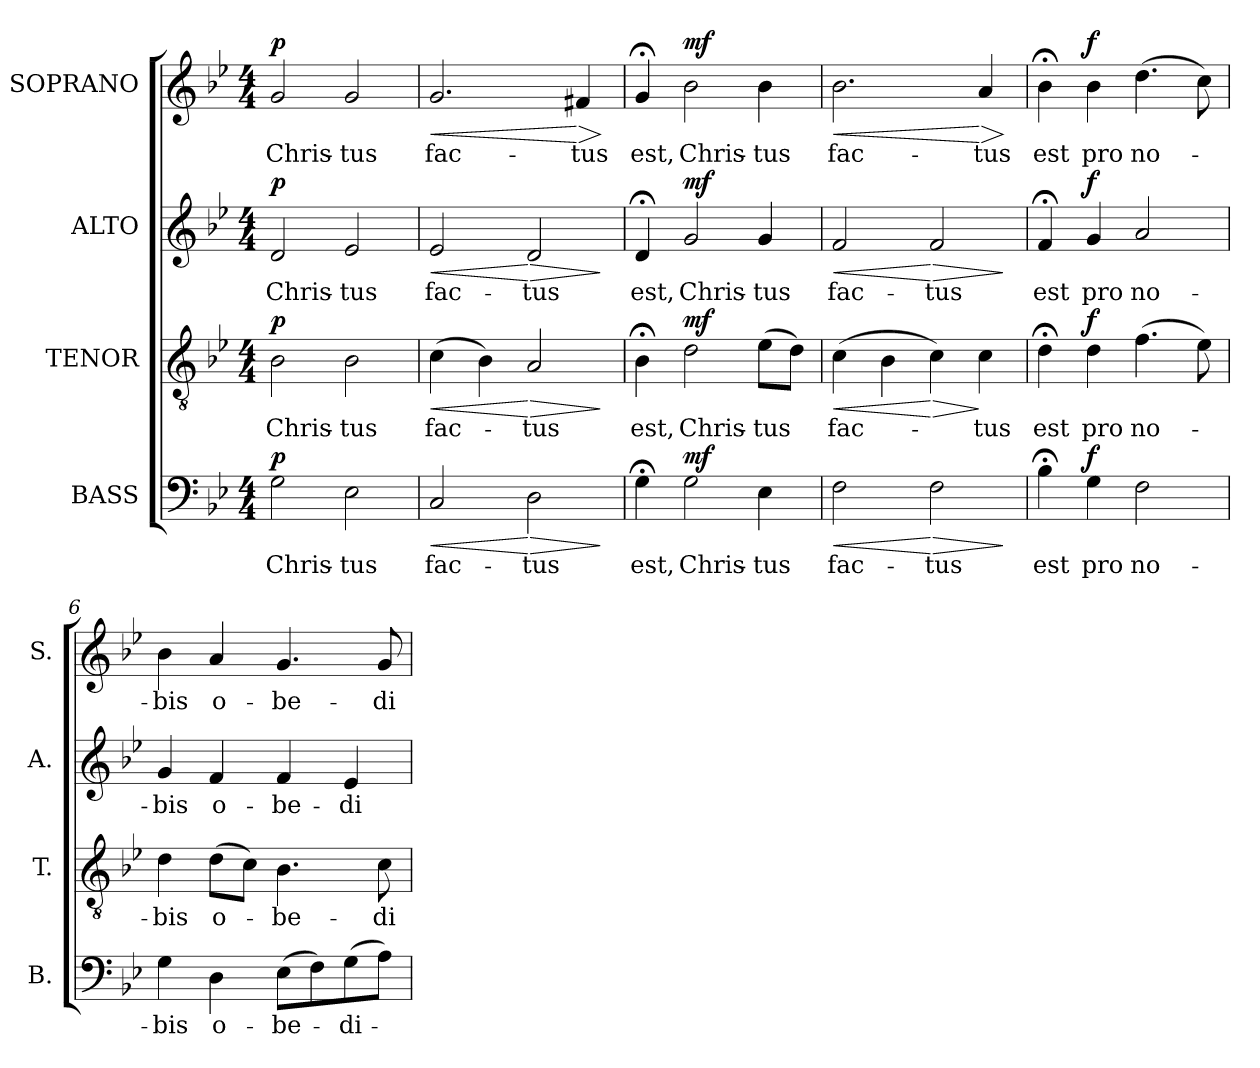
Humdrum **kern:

**kern	**text	**dynam	**kern	**text	**dynam	**kern	**text	**dynam	**kern	**text	**dynam
*part4	*part4	*part4	*part3	*part3	*part3	*part2	*part2	*part2	*part1	*part1	*part1
*staff4	*staff4	*staff4	*staff3	*staff3	*staff3	*staff2	*staff2	*staff2	*staff1	*staff1	*staff1
*I"BASS	*	*	*I"TENOR	*	*	*I"ALTO	*	*	*I"SOPRANO	*	*
*I'B.	*	*	*I'T.	*	*	*I'A.	*	*	*I'S.	*	*
!!LO:PB:g=z
*clefF4	*	*	*clefGv2	*	*	*clefG2	*	*	*clefG2	*	*
*	*	*	*ITrd7c12	*	*	*	*	*	*	*	*
*k[b-e-]	*	*	*k[b-e-]	*	*	*k[b-e-]	*	*	*k[b-e-]	*	*
*g:	*	*	*g:	*	*	*g:	*	*	*g:	*	*
*M4/4	*	*	*M4/4	*	*	*M4/4	*	*	*M4/4	*	*
*MM56	*	*	*MM56	*	*	*MM56	*	*	*MM56	*	*
=1	=1	=1	=1	=1	=1	=1	=1	=1	=1	=1	=1
!	!LO:LY:b:color=#000000	!	!	!	!	!	!	!	!	!	!
!	!	!	!	!LO:LY:b:color=#000000	!	!	!	!	!	!	!
!	!	!	!	!	!	!	!LO:LY:b:color=#000000	!	!	!	!
!	!	!	!	!	!	!	!	!	!	!LO:LY:b:color=#000000	!
2Gi\	Chris-	p	2BB-i\	Chris-	p	2di/	Chris-	p	2gi/	Chris-	p
!	!LO:LY:b:color=#000000	!	!	!	!	!	!	!	!	!	!
!	!	!	!	!LO:LY:b:color=#000000	!	!	!	!	!	!	!
!	!	!	!	!	!	!	!LO:LY:b:color=#000000	!	!	!	!
!	!	!	!	!	!	!	!	!	!	!LO:LY:b:color=#000000	!
2E-i\	-tus	.	2BB-i\	-tus	.	2e-i/	-tus	.	2gi/	-tus	.
=2	=2	=2	=2	=2	=2	=2	=2	=2	=2	=2	=2
!	!LO:LY:b:color=#000000	!LO:HP:b	!	!	!	!	!	!	!	!	!
!	!	!	!	!LO:LY:b:color=#000000	!LO:HP:b	!	!	!	!	!	!
!	!	!	!	!	!	!	!LO:LY:b:color=#000000	!LO:HP:b	!	!	!
!	!	!	!	!	!	!	!	!	!	!LO:LY:b:color=#000000	!LO:HP:b
2Ci/	fac-	<	(4Ci\	fac-	<	2e-i/	fac-	<	2.gi/	fac-	<
.	.	.	4BB-i\)	.	.	.	.	.	.	.	.
!	!LO:LY:b:color=#000000	!LO:HP:n=1:b	!	!	!	!	!	!	!	!	!
!	!	!	!	!LO:LY:b:color=#000000	!LO:HP:n=1:b	!	!	!	!	!	!
!	!	!	!	!	!	!	!LO:LY:b:color=#000000	!LO:HP:n=1:b	!	!	!
2Di\	-tus	[ >	2AAi/	-tus	[ >	2di/	-tus	[ >	.	.	.
!	!	!	!	!	!	!	!	!	!	!LO:LY:b:color=#000000	!LO:HP:n=1:b
.	.	.	.	.	.	.	.	.	4f#Xi/	-tus	[ >
.	.	]	.	.	]	.	.	]	.	.	]
=3	=3	=3	=3	=3	=3	=3	=3	=3	=3	=3	=3
!	!LO:LY:b:color=#000000	!	!	!	!	!	!	!	!	!	!
!	!	!	!	!LO:LY:b:color=#000000	!	!	!	!	!	!	!
!	!	!	!	!	!	!	!LO:LY:b:color=#000000	!	!	!	!
!	!	!	!	!	!	!	!	!	!	!LO:LY:b:color=#000000	!
4G;i\	est,	.	4BB-;i\	est,	.	4d;i/	est,	.	4g;i/	est,	.
!	!LO:LY:b:color=#000000	!	!	!	!	!	!	!	!	!	!
!	!	!	!	!LO:LY:b:color=#000000	!	!	!	!	!	!	!
!	!	!	!	!	!	!	!LO:LY:b:color=#000000	!	!	!	!
!	!	!	!	!	!	!	!	!	!	!LO:LY:b:color=#000000	!
2Gi\	Chris-	mf	2Di\	Chris-	mf	2gi/	Chris-	mf	2b-i\	Chris-	mf
!	!LO:LY:b:color=#000000	!	!	!	!	!	!	!	!	!	!
!	!	!	!	!LO:LY:b:color=#000000	!	!	!	!	!	!	!
!	!	!	!	!	!	!	!LO:LY:b:color=#000000	!	!	!	!
!	!	!	!	!	!	!	!	!	!	!LO:LY:b:color=#000000	!
4E-i\	-tus	.	(8E-i\L	-tus	.	4gi/	-tus	.	4b-i\	-tus	.
.	.	.	8Di\J)	.	.	.	.	.	.	.	.
=4	=4	=4	=4	=4	=4	=4	=4	=4	=4	=4	=4
!	!LO:LY:b:color=#000000	!LO:HP:b	!	!	!	!	!	!	!	!	!
!	!	!	!	!LO:LY:b:color=#000000	!LO:HP:b	!	!	!	!	!	!
!	!	!	!	!	!	!	!LO:LY:b:color=#000000	!LO:HP:b	!	!	!
!	!	!	!	!	!	!	!	!	!	!LO:LY:b:color=#000000	!LO:HP:b
2Fi\	fac-	<	(4Ci\	fac-	<	2fi/	fac-	<	2.b-i\	fac-	<
.	.	.	4BB-i\	.	.	.	.	.	.	.	.
!	!LO:LY:b:color=#000000	!LO:HP:n=1:b	!	!	!LO:HP:n=1:b	!	!	!	!	!	!
!	!	!	!	!	!	!	!LO:LY:b:color=#000000	!LO:HP:n=1:b	!	!	!
2Fi\	-tus	[ >	4Ci\)	.	[ >	2fi/	-tus	[ >	.	.	.
!	!	!	!	!LO:LY:b:color=#000000	!	!	!	!	!	!	!
!	!	!	!	!	!	!	!	!	!	!LO:LY:b:color=#000000	!LO:HP:n=1:b
.	.	.	4Ci\	-tus	]	.	.	.	4ai/	-tus	[ >
.	.	]	.	.	.	.	.	]	.	.	]
=5	=5	=5	=5	=5	=5	=5	=5	=5	=5	=5	=5
!	!LO:LY:b:color=#000000	!	!	!	!	!	!	!	!	!	!
!	!	!	!	!LO:LY:b:color=#000000	!	!	!	!	!	!	!
!	!	!	!	!	!	!	!LO:LY:b:color=#000000	!	!	!	!
*	*	*	*	*	*	*	*	*	*MM64	*	*
!	!	!	!	!	!	!	!	!	!	!LO:LY:b:color=#000000	!
4B-;i\	est	.	4D;i\	est	.	4f;i/	est	.	4b-;i\	est	.
!	!LO:LY:b:color=#000000	!	!	!	!	!	!	!	!	!	!
!	!	!	!	!LO:LY:b:color=#000000	!	!	!	!	!	!	!
!	!	!	!	!	!	!	!LO:LY:b:color=#000000	!	!	!	!
!	!	!	!	!	!	!	!	!	!	!LO:LY:b:color=#000000	!
4Gi\	pro	f	4Di\	pro	f	4gi/	pro	f	4b-i\	pro	f
!	!LO:LY:b:color=#000000	!	!	!	!	!	!	!	!	!	!
!	!	!	!	!LO:LY:b:color=#000000	!	!	!	!	!	!	!
!	!	!	!	!	!	!	!LO:LY:b:color=#000000	!	!	!	!
!	!	!	!	!	!	!	!	!	!	!LO:LY:b:color=#000000	!
2Fi\	no-	.	(4.Fi\	no-	.	2ai/	no-	.	(4.ddi\	no-	.
.	.	.	8E-i\)	.	.	.	.	.	8cci\)	.	.
!!LO:LB:g=z
=6	=6	=6	=6	=6	=6	=6	=6	=6	=6	=6	=6
!	!LO:LY:b:color=#000000	!	!	!	!	!	!	!	!	!	!
!	!	!	!	!LO:LY:b:color=#000000	!	!	!	!	!	!	!
!	!	!	!	!	!	!	!LO:LY:b:color=#000000	!	!	!	!
!	!	!	!	!	!	!	!	!	!	!LO:LY:b:color=#000000	!
4Gi\	-bis	.	4Di\	-bis	.	4gi/	-bis	.	4b-i\	-bis	.
!	!LO:LY:b:color=#000000	!	!	!	!	!	!	!	!	!	!
!	!	!	!	!LO:LY:b:color=#000000	!	!	!	!	!	!	!
!	!	!	!	!	!	!	!LO:LY:b:color=#000000	!	!	!	!
!	!	!	!	!	!	!	!	!	!	!LO:LY:b:color=#000000	!
4Di\	o-	.	(8Di\L	o-	.	4fi/	o-	.	4ai/	o-	.
.	.	.	8Ci\J)	.	.	.	.	.	.	.	.
!	!LO:LY:b:color=#000000	!	!	!	!	!	!	!	!	!	!
!	!	!	!	!LO:LY:b:color=#000000	!	!	!	!	!	!	!
!	!	!	!	!	!	!	!LO:LY:b:color=#000000	!	!	!	!
!	!	!	!	!	!	!	!	!	!	!LO:LY:b:color=#000000	!
(8E-i\L	-be-	.	4.BB-i\	-be-	.	4fi/	-be-	.	4.gi/	-be-	.
8Fi\)	.	.	.	.	.	.	.	.	.	.	.
!	!LO:LY:b:color=#000000	!	!	!	!	!	!	!	!	!	!
!	!	!	!	!	!	!	!LO:LY:b:color=#000000	!	!	!	!
(8Gi\	-di-	.	.	.	.	4e-i/	-di-	.	.	.	.
!	!	!	!	!LO:LY:b:color=#000000	!	!	!	!	!	!	!
!	!	!	!	!	!	!	!	!	!	!LO:LY:b:color=#000000	!
8Ai\J)	.	.	8Ci\	-di-	.	.	.	.	8gi/	-di-	.
=	=	=	=	=	=	=	=	=	=	=	=
*-	*-	*-	*-	*-	*-	*-	*-	*-	*-	*-	*-
